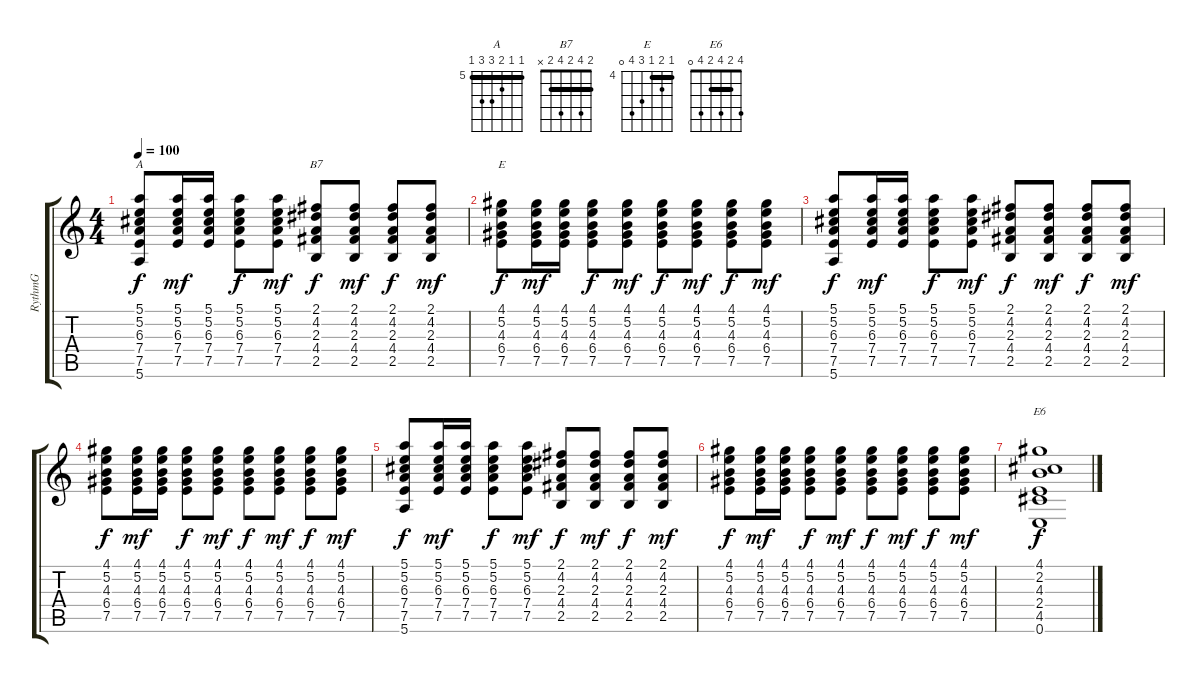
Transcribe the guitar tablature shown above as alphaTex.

\track ("RythmG" "RythmG") {instrument acousticguitarnylon}
\staff {score tabs}
\tuning (E4 B3 G3 D3 A2 E2) {hide}
\chord ("A" 5 5 6 7 7 5) {firstfret 5 barre 5}
\chord ("B7" 2 4 2 4 2 x) {barre 2}
\chord ("E" 4 5 4 6 7 0) {firstfret 4 barre 4}
\chord ("E6" 4 2 4 2 4 0) {barre 2}
\ts (4 4)
\tempo 100
\clef g2
\ks c
(5.1 5.2 6.3 7.4 7.5 5.6).8{ch "A" dy f} (5.1 5.2 6.3 7.4 7.5).16{dy mf} (5.1 5.2 6.3 7.4 7.5).16 (5.1 5.2 6.3 7.4 7.5).8{dy f} (5.1 5.2 6.3 7.4 7.5).8{dy mf} (2.1 4.2 2.3 4.4 2.5).8{ch "B7" dy f} (2.1 4.2 2.3 4.4 2.5).8{dy mf} (2.1 4.2 2.3 4.4 2.5).8{dy f} (2.1 4.2 2.3 4.4 2.5).8{dy mf} |
(4.1 5.2 4.3 6.4 7.5).8{ch "E" dy f} (4.1 5.2 4.3 6.4 7.5).16{dy mf} (4.1 5.2 4.3 6.4 7.5).16 (4.1 5.2 4.3 6.4 7.5).8{dy f} (4.1 5.2 4.3 6.4 7.5).8{dy mf} (4.1 5.2 4.3 6.4 7.5).8{dy f} (4.1 5.2 4.3 6.4 7.5).8{dy mf} (4.1 5.2 4.3 6.4 7.5).8{dy f} (4.1 5.2 4.3 6.4 7.5).8{dy mf} |
(5.1 5.2 6.3 7.4 7.5 5.6).8{dy f} (5.1 5.2 6.3 7.4 7.5).16{dy mf} (5.1 5.2 6.3 7.4 7.5).16 (5.1 5.2 6.3 7.4 7.5).8{dy f} (5.1 5.2 6.3 7.4 7.5).8{dy mf} (2.1 4.2 2.3 4.4 2.5).8{dy f} (2.1 4.2 2.3 4.4 2.5).8{dy mf} (2.1 4.2 2.3 4.4 2.5).8{dy f} (2.1 4.2 2.3 4.4 2.5).8{dy mf} |
(4.1 5.2 4.3 6.4 7.5).8{dy f} (4.1 5.2 4.3 6.4 7.5).16{dy mf} (4.1 5.2 4.3 6.4 7.5).16 (4.1 5.2 4.3 6.4 7.5).8{dy f} (4.1 5.2 4.3 6.4 7.5).8{dy mf} (4.1 5.2 4.3 6.4 7.5).8{dy f} (4.1 5.2 4.3 6.4 7.5).8{dy mf} (4.1 5.2 4.3 6.4 7.5).8{dy f} (4.1 5.2 4.3 6.4 7.5).8{dy mf} |
(5.1 5.2 6.3 7.4 7.5 5.6).8{dy f} (5.1 5.2 6.3 7.4 7.5).16{dy mf} (5.1 5.2 6.3 7.4 7.5).16 (5.1 5.2 6.3 7.4 7.5).8{dy f} (5.1 5.2 6.3 7.4 7.5).8{dy mf} (2.1 4.2 2.3 4.4 2.5).8{dy f} (2.1 4.2 2.3 4.4 2.5).8{dy mf} (2.1 4.2 2.3 4.4 2.5).8{dy f} (2.1 4.2 2.3 4.4 2.5).8{dy mf} |
(4.1 5.2 4.3 6.4 7.5).8{dy f} (4.1 5.2 4.3 6.4 7.5).16{dy mf} (4.1 5.2 4.3 6.4 7.5).16 (4.1 5.2 4.3 6.4 7.5).8{dy f} (4.1 5.2 4.3 6.4 7.5).8{dy mf} (4.1 5.2 4.3 6.4 7.5).8{dy f} (4.1 5.2 4.3 6.4 7.5).8{dy mf} (4.1 5.2 4.3 6.4 7.5).8{dy f} (4.1 5.2 4.3 6.4 7.5).8{dy mf} |
(4.1 2.2 4.3 2.4 4.5 0.6).1{ch "E6" dy f}
